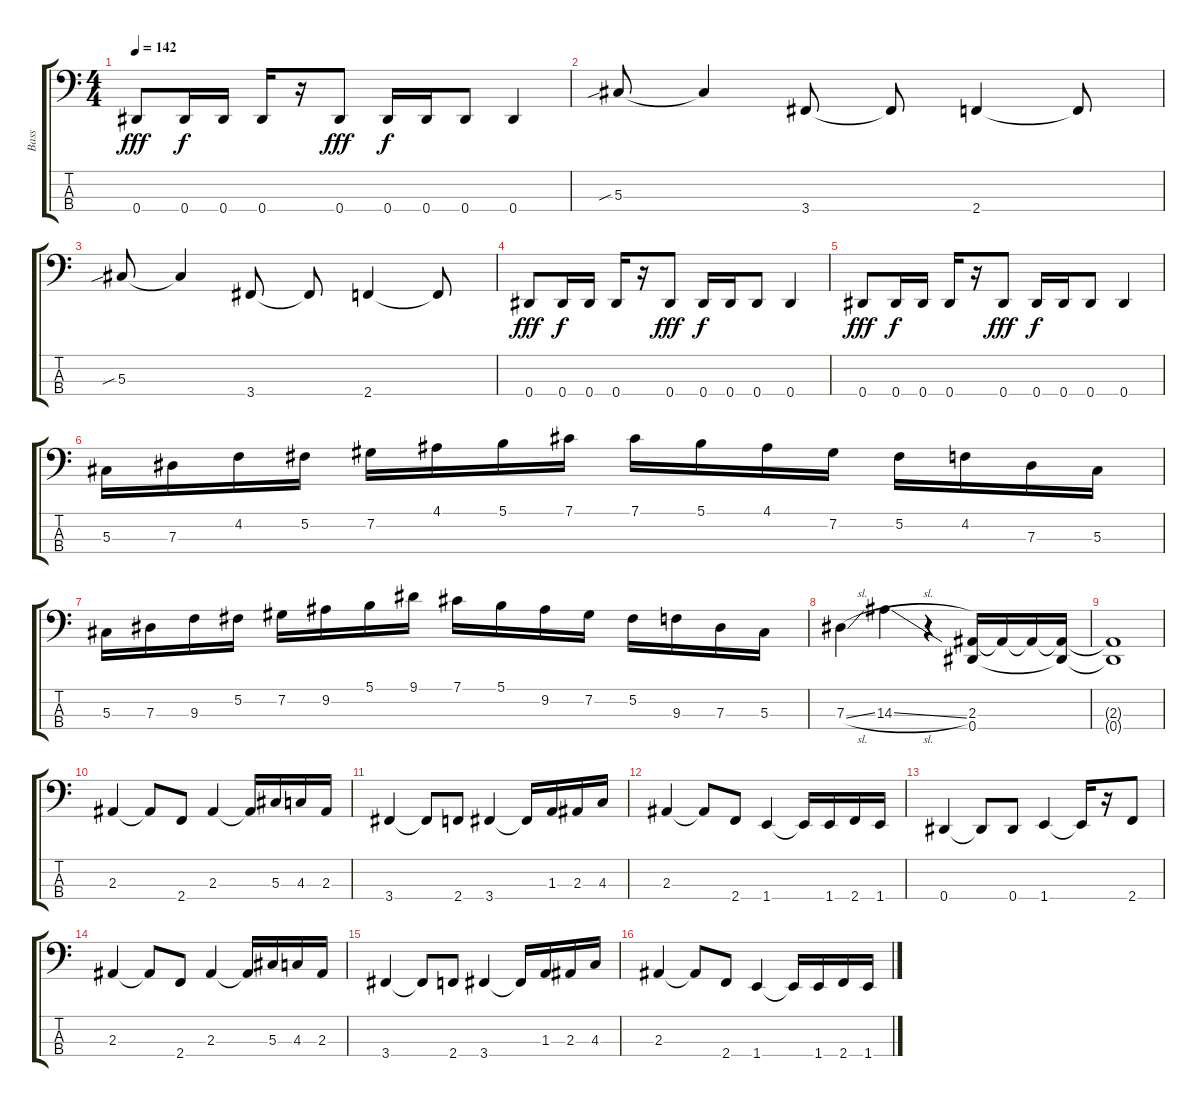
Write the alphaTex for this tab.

\track ("Bass" "Bass") {instrument electricbasspick}
\staff {score tabs}
\tuning (Gb2 Db2 Ab1 Eb1) {hide}
\ts (4 4)
\tempo 142
\clef f4
\ks c
0.4.8{dy fff} 0.4.16{dy f} 0.4.16 0.4.16 r.16 0.4.8{dy fff} 0.4.16{dy f} 0.4.16 0.4.8 0.4.4 |
5.3{sib}.8 5.3{t}.4 3.4.8 3.4{t}.8 2.4.4 2.4{t}.8 |
5.3{sib}.8 5.3{t}.4 3.4.8 3.4{t}.8 2.4.4 2.4{t}.8 |
0.4.8{dy fff} 0.4.16{dy f} 0.4.16 0.4.16 r.16 0.4.8{dy fff} 0.4.16{dy f} 0.4.16 0.4.8 0.4.4 |
0.4.8{dy fff} 0.4.16{dy f} 0.4.16 0.4.16 r.16 0.4.8{dy fff} 0.4.16{dy f} 0.4.16 0.4.8 0.4.4 |
5.3.16 7.3.16 4.2.16 5.2.16 7.2.16 4.1.16 5.1.16 7.1.16 7.1.16 5.1.16 4.1.16 7.2.16 5.2.16 4.2.16 7.3.16 5.3.16 |
5.3.16 7.3.16 9.3.16 5.2.16 7.2.16 9.2.16 5.1.16 9.1.16 7.1.16 5.1.16 9.2.16 7.2.16 5.2.16 9.3.16 7.3.16 5.3.16 |
7.3{sl}.4 14.3{sl}.4 r.4 (2.3 0.4).16 2.3{t}.16 2.3{t}.16 (2.3{t} 0.4{t}).16 |
(2.3{t} 0.4{t}).1 |
2.3.4 2.3{t}.8 2.4.8 2.3.4 2.3{t}.16 5.3.16 4.3.16 2.3.16 |
3.4.4 3.4{t}.8 2.4.8 3.4.4 3.4{t}.16 1.3.16 2.3.16 4.3.16 |
2.3.4 2.3{t}.8 2.4.8 1.4.4 1.4{t}.16 1.4.16 2.4.16 1.4.16 |
0.4.4 0.4{t}.8 0.4.8 1.4.4 1.4{t}.16 r.16 2.4.8 |
2.3.4 2.3{t}.8 2.4.8 2.3.4 2.3{t}.16 5.3.16 4.3.16 2.3.16 |
3.4.4 3.4{t}.8 2.4.8 3.4.4 3.4{t}.16 1.3.16 2.3.16 4.3.16 |
2.3.4 2.3{t}.8 2.4.8 1.4.4 1.4{t}.16 1.4.16 2.4.16 1.4.16
